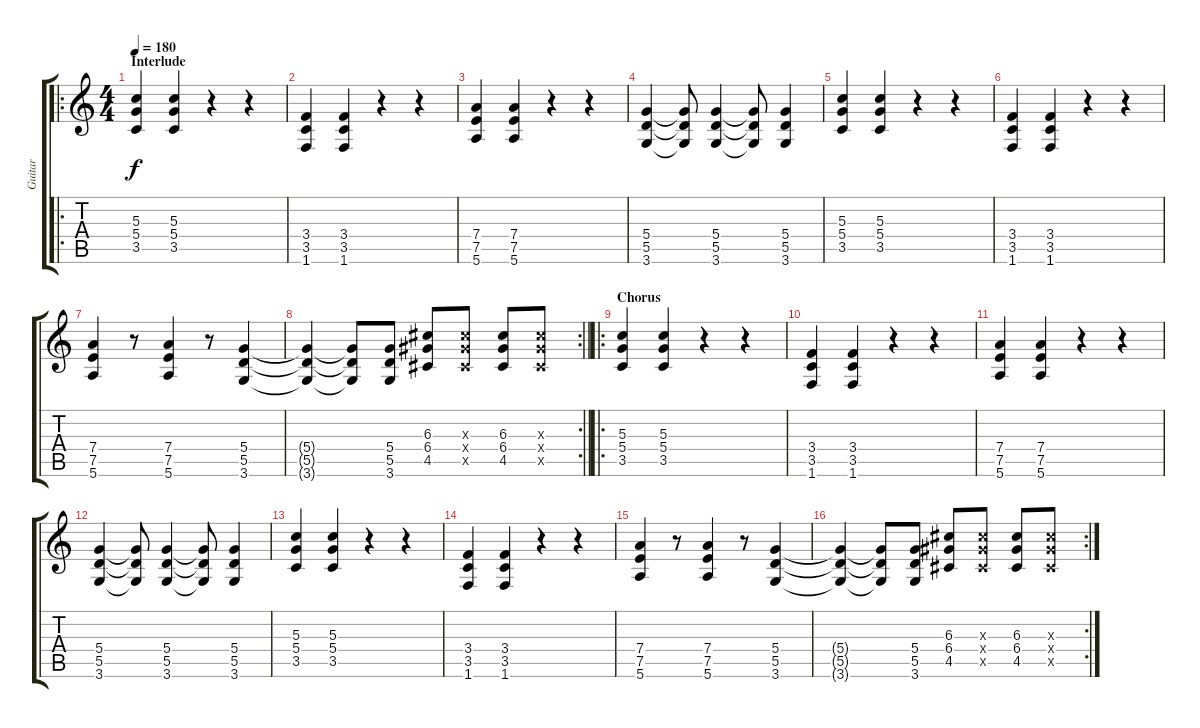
\track ("Guitar" "Guitar") {instrument acousticguitarsteel}
\staff {score tabs}
\tuning (E4 B3 G3 D3 A2 E2) {hide}
\ro
\ts (4 4)
\section ("" "Interlude")
\tempo 180
\clef g2
\ks c
(5.3 5.4 3.5).4{dy f instrument distortionguitar} (5.3 5.4 3.5).4 r.4 r.4 |
(3.4 3.5 1.6).4{instrument distortionguitar} (3.4 3.5 1.6).4 r.4 r.4 |
(7.4 7.5 5.6).4{instrument distortionguitar} (7.4 7.5 5.6).4 r.4 r.4 |
(5.4 5.5 3.6).4{instrument distortionguitar} (5.4{t} 5.5{t} 3.6{t}).8 (5.4 5.5 3.6).4 (5.4{t} 5.5{t} 3.6{t}).8 (5.4 5.5 3.6).4 |
(5.3 5.4 3.5).4{instrument distortionguitar} (5.3 5.4 3.5).4 r.4 r.4 |
(3.4 3.5 1.6).4{instrument distortionguitar} (3.4 3.5 1.6).4 r.4 r.4 |
(7.4 7.5 5.6).4{instrument distortionguitar} r.8 (7.4 7.5 5.6).4 r.8 (5.4 5.5 3.6).4 |
\rc 2
\barLineRight lightlight
(5.4{t} 5.5{t} 3.6{t}).4{instrument distortionguitar} (5.4{t} 5.5{t} 3.6{t}).8 (5.4 5.5 3.6).8 (6.3 6.4 4.5).8 (6.3{x} 6.4{x} 4.5{x}).8 (6.3 6.4 4.5).8 (6.3{x} 6.4{x} 4.5{x}).8 |
\ro
\section ("" "Chorus")
(5.3 5.4 3.5).4{instrument distortionguitar} (5.3 5.4 3.5).4 r.4 r.4 |
(3.4 3.5 1.6).4{instrument distortionguitar} (3.4 3.5 1.6).4 r.4 r.4 |
(7.4 7.5 5.6).4{instrument distortionguitar} (7.4 7.5 5.6).4 r.4 r.4 |
(5.4 5.5 3.6).4{instrument distortionguitar} (5.4{t} 5.5{t} 3.6{t}).8 (5.4 5.5 3.6).4 (5.4{t} 5.5{t} 3.6{t}).8 (5.4 5.5 3.6).4 |
(5.3 5.4 3.5).4{instrument distortionguitar} (5.3 5.4 3.5).4 r.4 r.4 |
(3.4 3.5 1.6).4{instrument distortionguitar} (3.4 3.5 1.6).4 r.4 r.4 |
(7.4 7.5 5.6).4{instrument distortionguitar} r.8 (7.4 7.5 5.6).4 r.8 (5.4 5.5 3.6).4 |
\rc 2
(5.4{t} 5.5{t} 3.6{t}).4{instrument distortionguitar} (5.4{t} 5.5{t} 3.6{t}).8 (5.4 5.5 3.6).8 (6.3 6.4 4.5).8 (6.3{x} 6.4{x} 4.5{x}).8 (6.3 6.4 4.5).8 (6.3{x} 6.4{x} 4.5{x}).8
